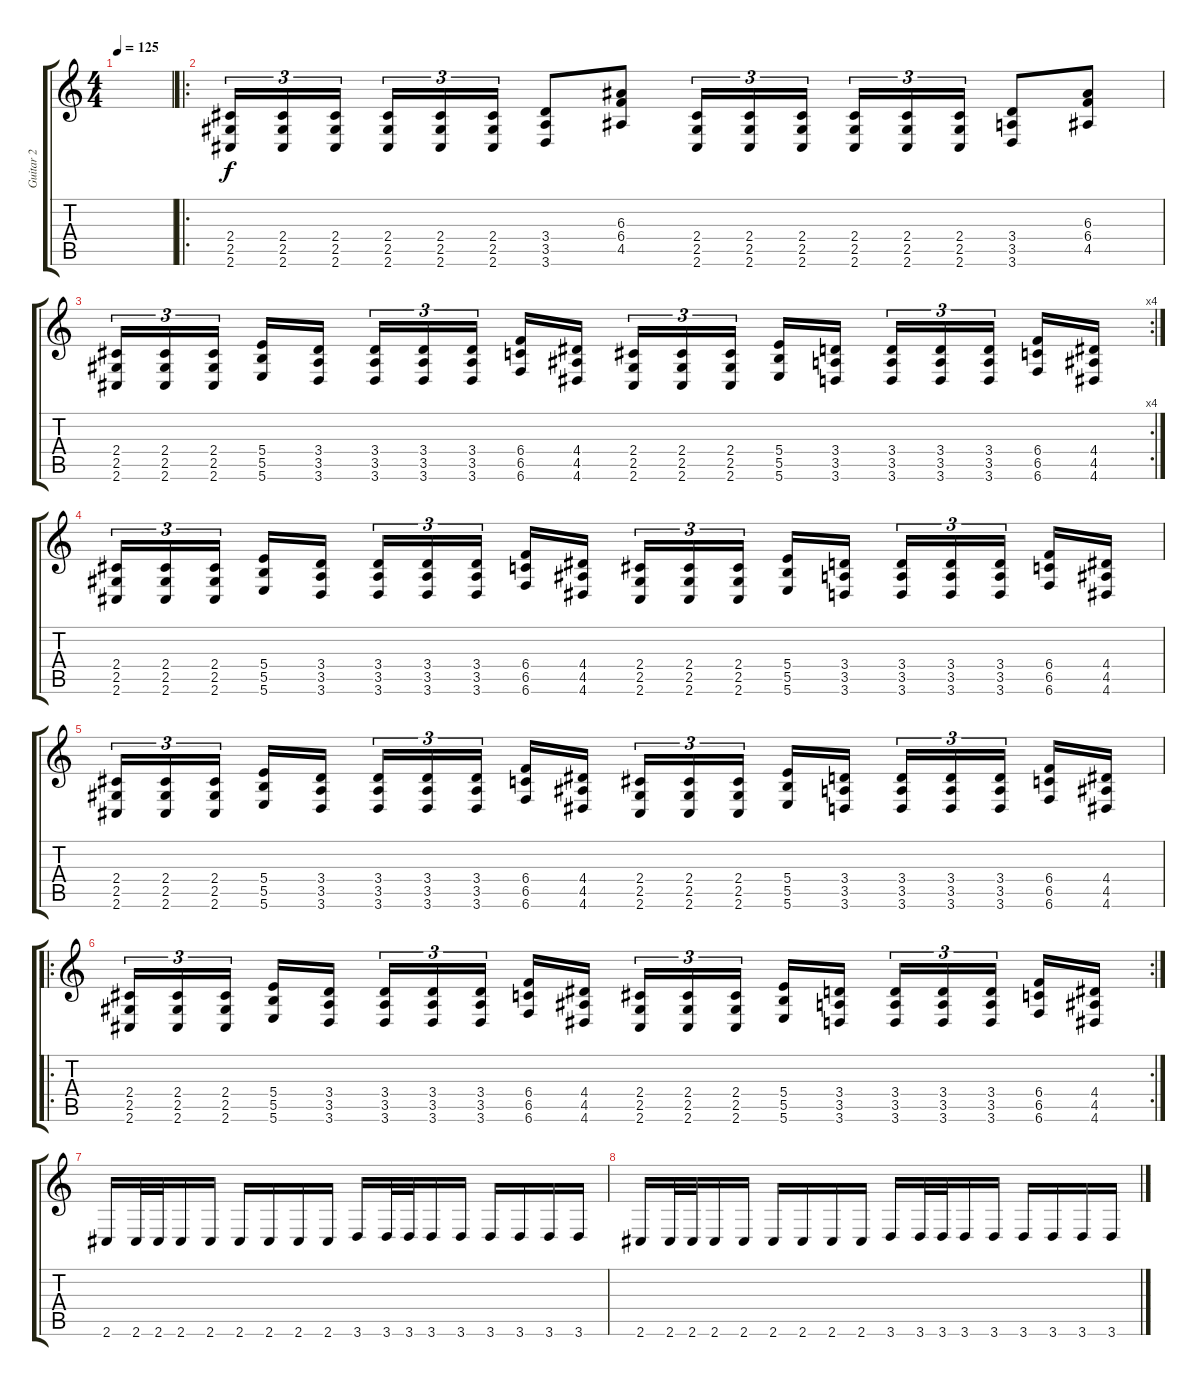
\track ("Guitar 2" "Guitar 2") {instrument overdrivenguitar}
\staff {score tabs}
\tuning (Db4 Ab3 E3 B2 Gb2 B1) {hide}
\ts (4 4)
\tempo 125
\clef g2
\ks c
|
\ro
(2.4 2.5 2.6).16{tu (3 2)} (2.4 2.5 2.6).16{tu (3 2)} (2.4 2.5 2.6).16{tu (3 2)} (2.4 2.5 2.6).16{tu (3 2)} (2.4 2.5 2.6).16{tu (3 2)} (2.4 2.5 2.6).16{tu (3 2)} (3.4 3.5 3.6).8 (6.3 6.4 4.5).8 (2.4 2.5 2.6).16{tu (3 2)} (2.4 2.5 2.6).16{tu (3 2)} (2.4 2.5 2.6).16{tu (3 2)} (2.4 2.5 2.6).16{tu (3 2)} (2.4 2.5 2.6).16{tu (3 2)} (2.4 2.5 2.6).16{tu (3 2)} (3.4 3.5 3.6).8 (6.3 6.4 4.5).8 |
\rc 4
(2.4 2.5 2.6).16{tu (3 2)} (2.4 2.5 2.6).16{tu (3 2)} (2.4 2.5 2.6).16{tu (3 2)} (5.4 5.5 5.6).16 (3.4 3.5 3.6).16 (3.4 3.5 3.6).16{tu (3 2)} (3.4 3.5 3.6).16{tu (3 2)} (3.4 3.5 3.6).16{tu (3 2)} (6.4 6.5 6.6).16 (4.4 4.5 4.6).16 (2.4 2.5 2.6).16{tu (3 2)} (2.4 2.5 2.6).16{tu (3 2)} (2.4 2.5 2.6).16{tu (3 2)} (5.4 5.5 5.6).16 (3.4 3.5 3.6).16 (3.4 3.5 3.6).16{tu (3 2)} (3.4 3.5 3.6).16{tu (3 2)} (3.4 3.5 3.6).16{tu (3 2)} (6.4 6.5 6.6).16 (4.4 4.5 4.6).16 |
(2.4 2.5 2.6).16{tu (3 2)} (2.4 2.5 2.6).16{tu (3 2)} (2.4 2.5 2.6).16{tu (3 2)} (5.4 5.5 5.6).16 (3.4 3.5 3.6).16 (3.4 3.5 3.6).16{tu (3 2)} (3.4 3.5 3.6).16{tu (3 2)} (3.4 3.5 3.6).16{tu (3 2)} (6.4 6.5 6.6).16 (4.4 4.5 4.6).16 (2.4 2.5 2.6).16{tu (3 2)} (2.4 2.5 2.6).16{tu (3 2)} (2.4 2.5 2.6).16{tu (3 2)} (5.4 5.5 5.6).16 (3.4 3.5 3.6).16 (3.4 3.5 3.6).16{tu (3 2)} (3.4 3.5 3.6).16{tu (3 2)} (3.4 3.5 3.6).16{tu (3 2)} (6.4 6.5 6.6).16 (4.4 4.5 4.6).16 |
(2.4 2.5 2.6).16{tu (3 2)} (2.4 2.5 2.6).16{tu (3 2)} (2.4 2.5 2.6).16{tu (3 2)} (5.4 5.5 5.6).16 (3.4 3.5 3.6).16 (3.4 3.5 3.6).16{tu (3 2)} (3.4 3.5 3.6).16{tu (3 2)} (3.4 3.5 3.6).16{tu (3 2)} (6.4 6.5 6.6).16 (4.4 4.5 4.6).16 (2.4 2.5 2.6).16{tu (3 2)} (2.4 2.5 2.6).16{tu (3 2)} (2.4 2.5 2.6).16{tu (3 2)} (5.4 5.5 5.6).16 (3.4 3.5 3.6).16 (3.4 3.5 3.6).16{tu (3 2)} (3.4 3.5 3.6).16{tu (3 2)} (3.4 3.5 3.6).16{tu (3 2)} (6.4 6.5 6.6).16 (4.4 4.5 4.6).16 |
\ro
\rc 2
(2.4 2.5 2.6).16{tu (3 2)} (2.4 2.5 2.6).16{tu (3 2)} (2.4 2.5 2.6).16{tu (3 2)} (5.4 5.5 5.6).16 (3.4 3.5 3.6).16 (3.4 3.5 3.6).16{tu (3 2)} (3.4 3.5 3.6).16{tu (3 2)} (3.4 3.5 3.6).16{tu (3 2)} (6.4 6.5 6.6).16 (4.4 4.5 4.6).16 (2.4 2.5 2.6).16{tu (3 2)} (2.4 2.5 2.6).16{tu (3 2)} (2.4 2.5 2.6).16{tu (3 2)} (5.4 5.5 5.6).16 (3.4 3.5 3.6).16 (3.4 3.5 3.6).16{tu (3 2)} (3.4 3.5 3.6).16{tu (3 2)} (3.4 3.5 3.6).16{tu (3 2)} (6.4 6.5 6.6).16 (4.4 4.5 4.6).16 |
2.6.16 2.6.32 2.6.32 2.6.16 2.6.16 2.6.16 2.6.16 2.6.16 2.6.16 3.6.16 3.6.32 3.6.32 3.6.16 3.6.16 3.6.16 3.6.16 3.6.16 3.6.16 |
2.6.16 2.6.32 2.6.32 2.6.16 2.6.16 2.6.16 2.6.16 2.6.16 2.6.16 3.6.16 3.6.32 3.6.32 3.6.16 3.6.16 3.6.16 3.6.16 3.6.16 3.6.16
